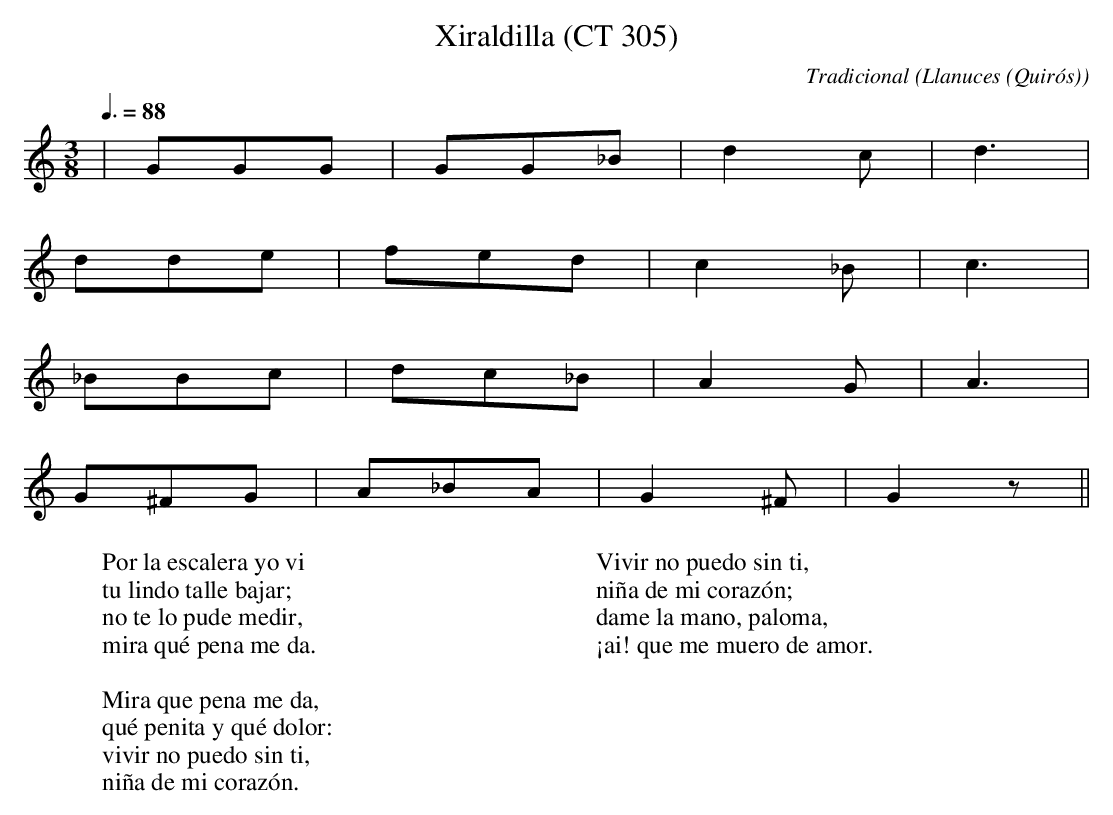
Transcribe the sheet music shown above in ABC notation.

X:1
T:Xiraldilla (CT 305)
C:Tradicional
O:Llanuces (Quirós)
M:3/8
L:1/8
Q:3/8=88
K:C
|GGG|GG_B|d2 c|d3|
dde|fed|c2 _B|c3|
_BBc|dc_B|A2 G|A3|
G^FG|A_BA|G2 ^F|G2 z||
W:Por la escalera yo vi
W:tu lindo talle bajar;
W:no te lo pude medir,
W:mira qué pena me da.
W:
W:Mira que pena me da,
W:qué penita y qué dolor:
W:vivir no puedo sin ti,
W:niña de mi corazón.
W:
W:Vivir no puedo sin ti,
W:niña de mi corazón;
W:dame la mano, paloma,
W:¡ai! que me muero de amor.
W:
